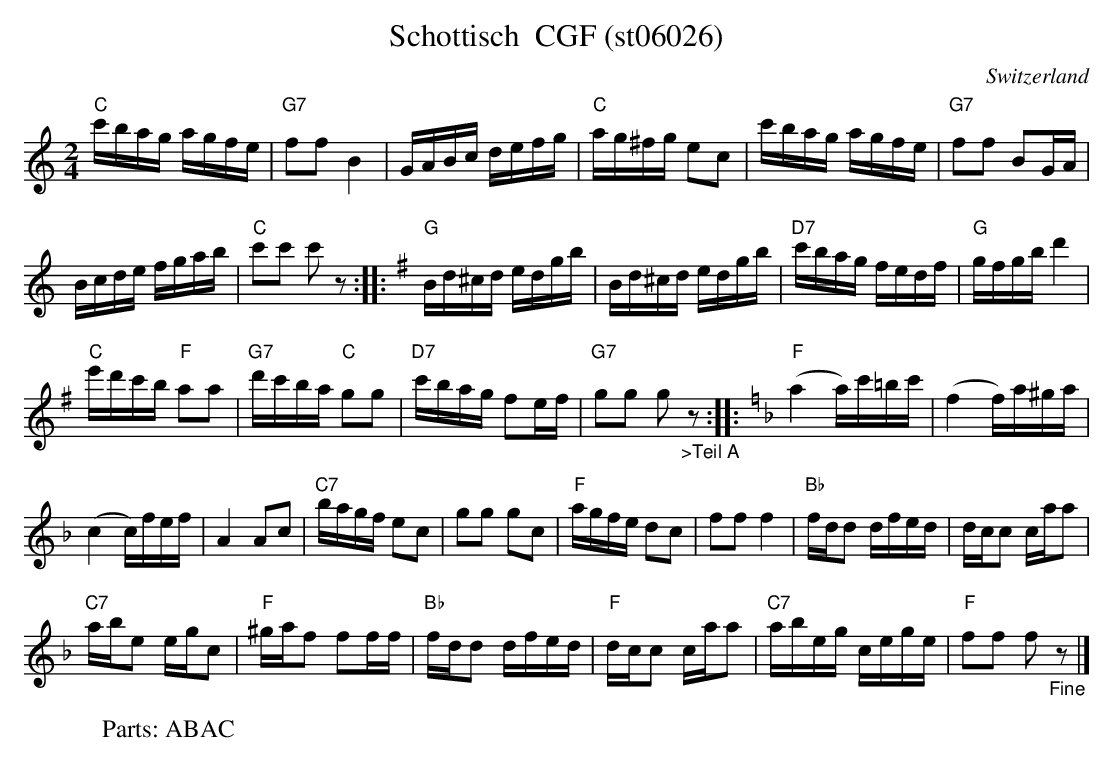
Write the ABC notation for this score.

X:1
T: Schottisch  CGF (st06026)
O:Switzerland
M:2/4
L:1/16
K:C major
"C"c'bag agfe | "G7"f2f2B4 | GABc defg | "C"ag^fg e2c2 | c'bag agfe | "G7"f2f2 B2GA |
Bcde fgab | "C"c'2c'2 c'2z2:: [K:G] "G"Bd^cd edgb | Bd^cd  edgb | "D7"c'bag fedf | "G"gfgb d'4 |
"C"e'd'c'b "F"a2a2 | "G7"d'c'ba "C"g2g2 | "D7"c'bag f2ef | "G7"g2g2 g2"_>Teil A"z2 :: [K:F] ("F"a4 a)c'=bc' | (f4 f)a^ga |
(c4 c)fef | A4 A2c2 | "C7"bagf e2c2 | g2g2 g2c2 | "F"agfe d2c2 | f2f2f4 | "Bb"fdd2 dfed | dcc2 caa2 |
"C7"abe2 egc2 | "F"^gaf2 f2ff | "Bb"fdd2 dfed | "F"dcc2 caa2 | "C7"abeg cege | "F"f2f2 f2"_Fine"z2 |]
W: Parts: ABAC
